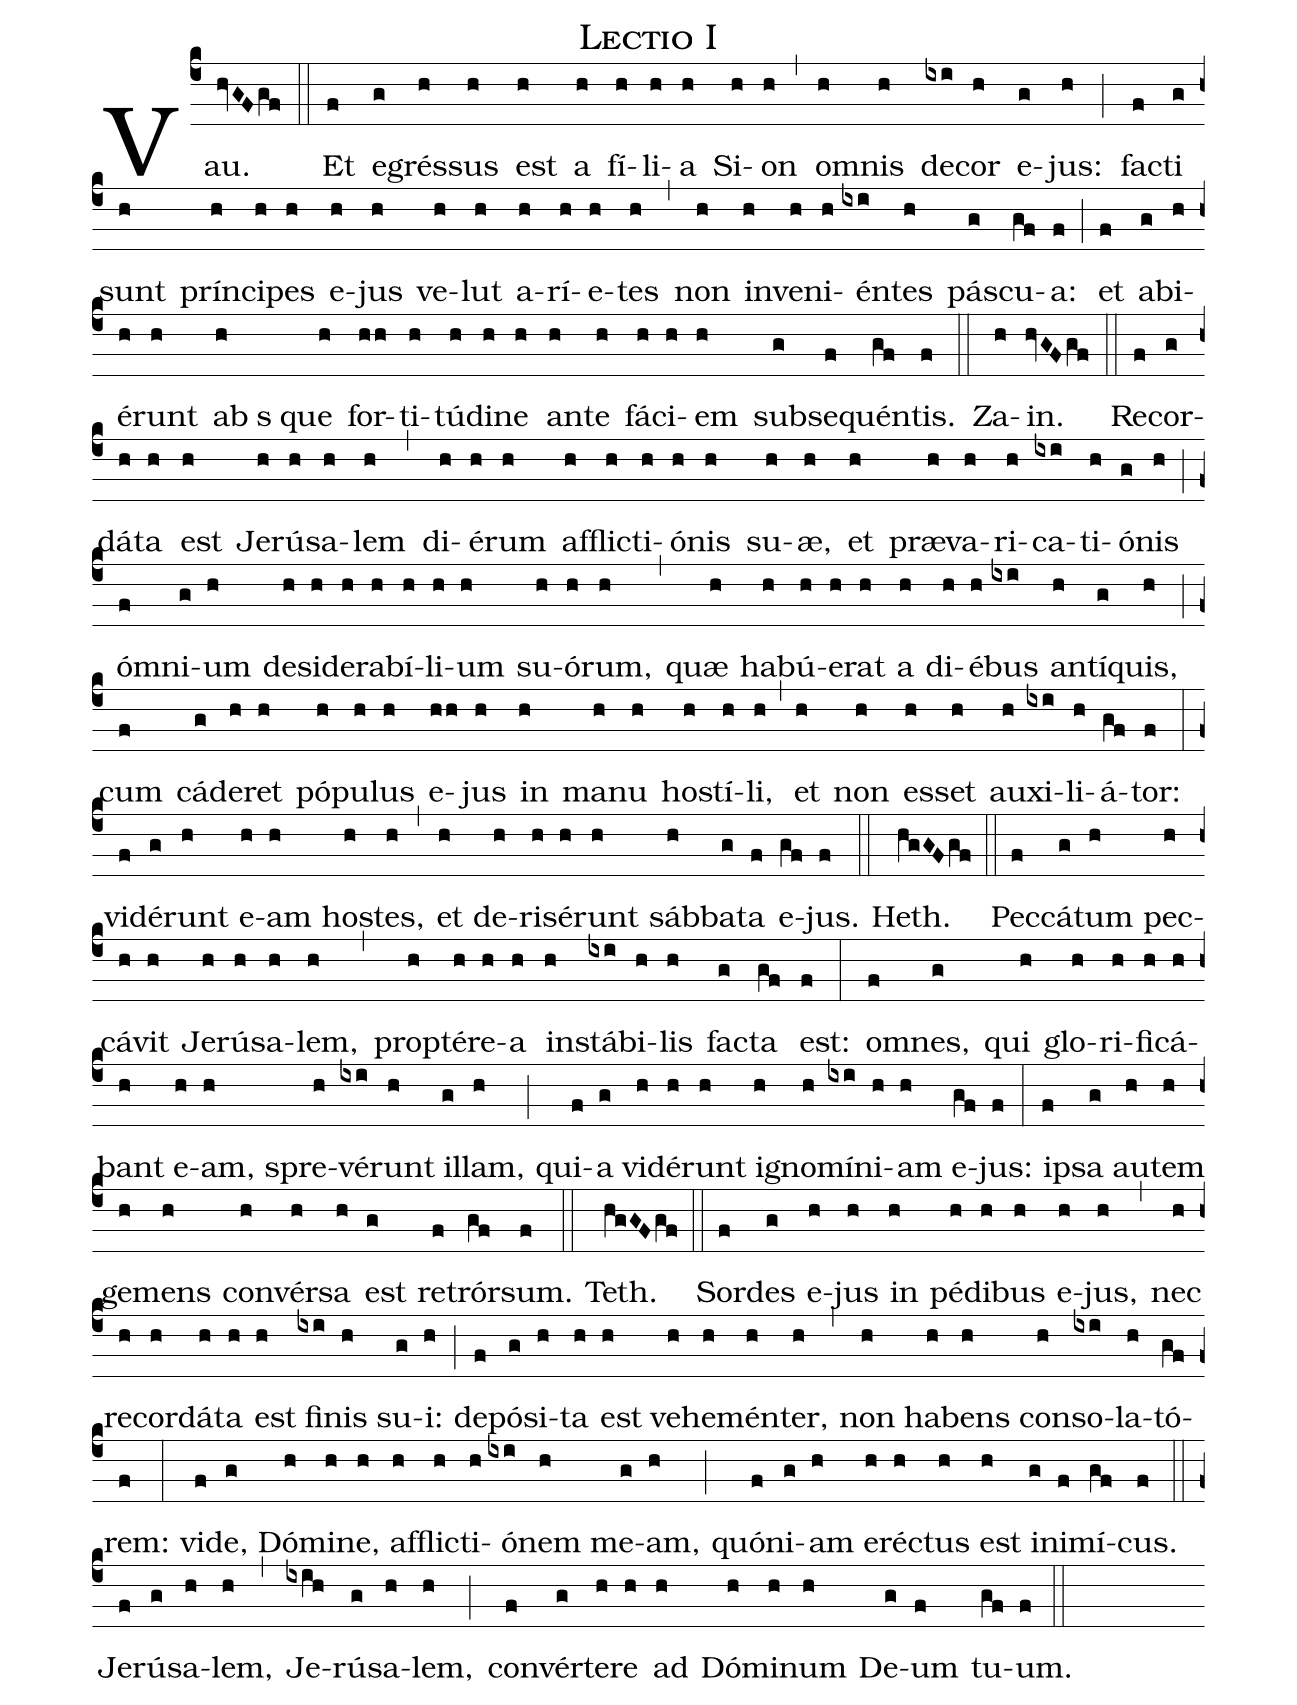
name: Lectio I;
%%
(c4) Vau.(hvGFgf) (::) Et(f) e(g)grés(h)sus(h) est(h) a(h) fí(h)li(h)a(h)
Si(h)on(h) (,) om(h)nis(h) de(ixi)cor(h) e(g)jus:(h) (;) fa(f)cti(g) sunt(h)
prín(h)ci(h)pes(h) e(h)jus(h) ve(h)lut(h) a(h)rí(h)e(h)tes(h) (,) non(h)
in(h)ve(h)ni(h)én(ixi)tes(h) pá(g)scu(gf)a:(f) (;) et(f) a(g)bi(h)é(h)runt(h)
ab(h) s()que(h) for(hh)ti(h)tú(h)di(h)ne(h) an(h)te(h) fá(h)ci(h)em(h)
sub(g)se(f)quén(gf)tis.(f) (::)

Za(h)in.(hvGFgf) (::) Re(f)cor(g)dá(h)ta(h) est(h) Je(h)rú(h)sa(h)lem(h) (,)
di(h)é(h)rum(h) af(h)fli(h)cti(h)ó(h)nis(h) su(h)æ,(h) et(h)
præ(h)va(h)ri(h)ca(ixi)ti(h)ó(g)nis(h) (;) óm(f)ni(g)um(h)
de(h)si(h)de(h)ra(h)bí(h)li(h)um(h) su(h)ó(h)rum,(h) (,) quæ(h)
ha(h)bú(h)e(h)rat(h) a(h) di(h)é(h)bus(ixi) an(h)tí(g)quis,(h) (;) cum(f)
cá(g)de(h)ret(h) pó(h)pu(h)lus(h) e(hh)jus(h) in(h) ma(h)nu(h)
ho(h)stí(h)li,(h) (,) et(h) non(h) es(h)set(h) au(h)xi(ixi)li(h)á(gf)tor:(f)
(:) vi(f)dé(g)runt(h) e(h)am(h) ho(h)stes,(h) (,) et(h) de(h)ri(h)sé(h)runt(h)
sáb(h)ba(g)ta(f) e(gf)jus.(f) (::)

Heth.(hgGFgf) (::) Pec(f)cá(g)tum(h) pec(h)cá(h)vit(h) Je(h)rú(h)sa(h)lem,(h)
(,) prop(h)té(h)re(h)a(h) in(h)stá(ixi)bi(h)lis(h) fa(g)cta(gf) est:(f) (:)
om(f)nes,(g) qui(h) glo(h)ri(h)fi(h)cá(h)bant(h) e(h)am,(h)
spre(h)vé(ixi)runt(h) il(g)lam,(h) (;) qui(f)a(g) vi(h)dé(h)runt(h)
i(h)gno(h)mí(ixi)ni(h)am(h) e(gf)jus:(f) (:) i(f)psa(g) au(h)tem(h)
ge(h)mens(h) con(h)vér(h)sa(h) est(g) re(f)trór(gf)sum.(f) (::)

Teth.(hgGFgf) (::) Sor(f)des(g) e(h)jus(h) in(h) pé(h)di(h)bus(h) e(h)jus,(h)
(,) nec(h) re(h)cor(h)dá(h)ta(h) est(h) fi(ixi)nis(h) su(g)i:(h) (;)
de(f)pó(g)si(h)ta(h) est(h) ve(h)he(h)mén(h)ter,(h) (,) non(h) ha(h)bens(h)
con(h)so(ixi)la(h)tó(gf)rem:(f) (:) vi(f)de,(g) Dó(h)mi(h)ne,(h)
af(h)fli(h)cti(h)ó(ixi)nem(h) me(g)am,(h) (;) quó(f)ni(g)am(h) e(h)ré(h)ctus(h)
est(h) i(g)ni(f)mí(gf)cus.(f) (::)

Je(f)rú(g)sa(h)lem,(h) (,) Je(ixih)rú(g)sa(h)lem,(h) (;) con(f)vér(g)te(h)re(h)
ad(h) Dó(h)mi(h)num(h) De(g)um(f) tu(gf)um.(f) (::)
